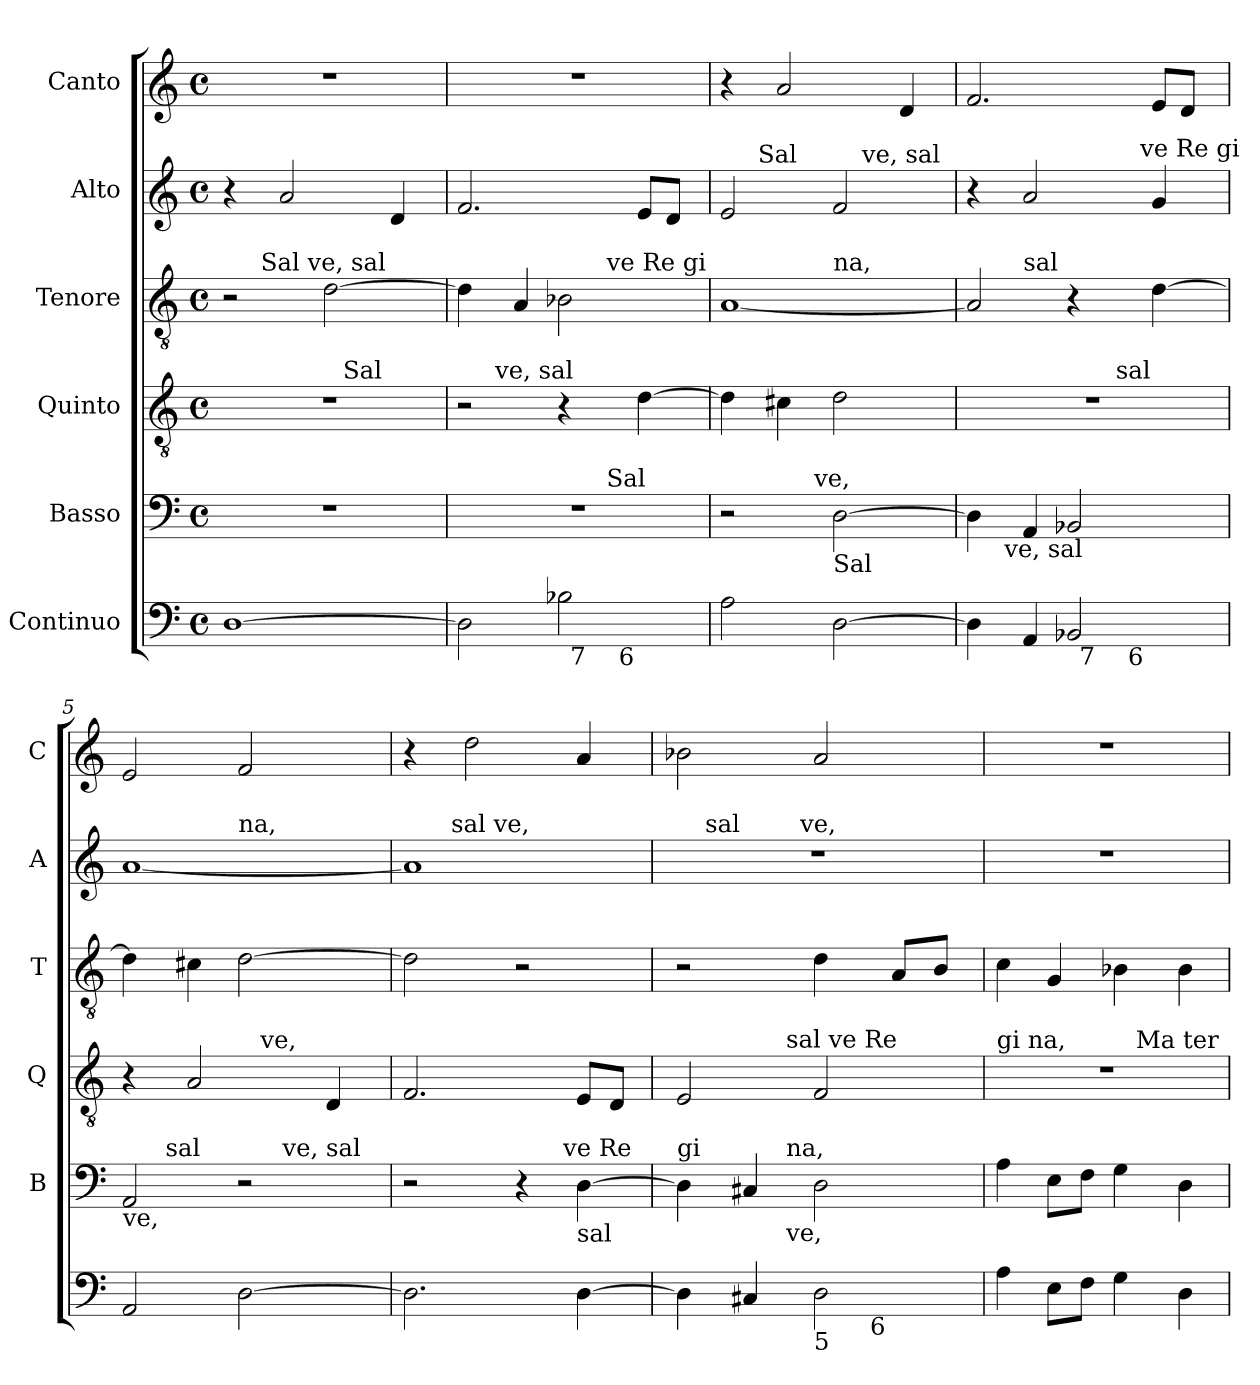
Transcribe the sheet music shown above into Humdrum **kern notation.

**kern	**kern	**kern	**kern	**kern	**kern
*part6	*part5	*part4	*part3	*part2	*part1
*staff6	*staff5	*staff4	*staff3	*staff2	*staff1
*I"Continuo	*I"Basso	*I"Quinto	*I"Tenore	*I"Alto	*I"Canto
*	*I'B	*I'Q	*I'T	*I'A	*I'C
*clefF4	*clefF4	*clefGv2	*clefGv2	*clefG2	*clefG2
*	*ITrd7c12	*	*	*	*
*k[]	*k[]	*k[]	*k[]	*k[]	*k[]
*C:	*C:	*C:	*C:	*C:	*C:
*M4/4	*M4/4	*M4/4	*M4/4	*M4/4	*M4/4
*met(c)	*met(c)	*met(c)	*met(c)	*met(c)	*met(c)
=1	=1	=1	=1	=1	=1
*	*	*^	*^	*	*
[>1D	1r	1r	2ryy	2r	8.ryy	4r	1r
!	!	!	!	!	!LO:TX:a:t=Sal ve, sal	!	!
.	.	.	.	.	2ryy	.	.
.	.	.	.	.	.	2a/	.
.	.	.	16ryy	[>2d\	.	.	.
!	!	!	!LO:TX:a:t=Sal	!	!	!	!
.	.	.	4..ryy	.	.	.	.
.	.	.	.	.	4ryy	.	.
.	.	.	.	.	.	4d/	.
.	.	.	.	.	16ryy	.	.
=2	=2	=2	=2	=2	=2	=2	=2
*^	*^	*	*	*	*	*	*
*	*^	*	*	*	*	*	*	*	*
2D\]	2ryy	2ryy	1r	2ryy	2r	8.ryy	4d\]	2ryy	2.f/	1r
!	!	!	!	!	!	!LO:TX:a:t=ve, sal	!	!	!	!
.	.	.	.	.	.	2ryy	.	.	.	.
.	.	.	.	.	.	.	4A/	.	.	.
2B-X\	32ryy	8.ryy	.	8ryy	4r	.	2B-X\	8ryy	.	.
!	!LO:TX:b:t=7	!	!	!	!	!	!	!	!	!
.	4...ryy	.	.	.	.	.	.	.	.	.
.	.	.	.	32ryy	.	.	.	32ryy	.	.
!	!	!	!	!	!	!	!	!LO:TX:a:t=ve Re gi	!	!
!	!	!	!	!LO:TX:a:t=Sal	!	!	!	!	!	!
.	.	.	.	4ryy	.	.	.	4ryy	.	.
!	!	!LO:TX:b:t=6	!	!	!	!	!	!	!	!
.	.	4ryy	.	.	.	4ryy	.	.	.	.
.	.	.	.	.	[>4d\	.	.	.	8e/L	.
.	.	.	.	.	.	.	.	.	8d/J	.
.	.	.	.	16.ryy	.	.	.	16.ryy	.	.
.	.	16ryy	.	.	.	16ryy	.	.	.	.
=3	=3	=3	=3	=3	=3	=3	=3	=3	=3	=3
!	!	!	!	!	!LO:TX:a:t=ve,	!	!	!	!	!
*	*	*	*	*	*	*	*	*	*^	*
*v	*v	*v	*	*	*v	*v	*	*	*	*^	*
2A\	2r	4..ryy	4d\]	[<1A	2ryy	2e/	8.ryy	2ryy	4r
!	!	!	!	!	!	!	!LO:TX:a:t=Sal	!	!
.	.	.	.	.	.	.	2ryy	.	.
.	.	.	4c#X\	.	.	.	.	.	2a/
!	!	!LO:TX:a:t=ve,	!	!	!	!	!	!	!
.	.	2ryy	.	.	.	.	.	.	.
!	!	!	!	!	!LO:TX:a:t=na,	!	!	!	!
!	!LO:TX:b:t=Sal	!	!	!	!	!	!	!	!
[>2D\	[>2DD\	.	2d\	.	2ryy	2f/	.	8ryy	.
!	!	!	!	!	!	!	!	!LO:TX:a:t=ve, sal	!
.	.	.	.	.	.	.	.	4.ryy	.
.	.	.	.	.	.	.	4ryy	.	.
.	.	.	.	.	.	.	.	.	4d/
.	.	16ryy	.	.	.	.	16ryy	.	.
*	*	*	*	*	*	*	*v	*v	*
=4	=4	=4	=4	=4	=4	=4	=4	=4
*^	*	*	*^	*	*	*	*	*
*	*^	*	*	*	*	*	*	*	*	*
4D\]	2ryy	2ryy	4DD\]	8.ryy	1r	2ryy	2A/]	4ryy	4r	2ryy	2.f/
!	!	!	!	!LO:TX:b:t=ve, sal	!	!	!	!	!	!	!
.	.	.	.	2ryy	.	.	.	.	.	.	.
!	!	!	!	!	!	!	!	!LO:TX:a:t=sal	!	!	!
4AA/	.	.	4AAA/	.	.	.	.	2.ryy	2a/	.	.
2BB-X/	32ryy	8.ryy	2BBB-X/	.	.	8ryy	4r	.	.	8..ryy	.
!	!LO:TX:b:t=7	!	!	!	!	!	!	!	!	!	!
.	4...ryy	.	.	.	.	.	.	.	.	.	.
.	.	.	.	.	.	32ryy	.	.	.	.	.
!	!	!	!	!	!	!LO:TX:a:t=sal	!	!	!	!	!
.	.	.	.	.	.	4ryy	.	.	.	.	.
!	!	!LO:TX:b:t=6	!	!	!	!	!	!	!	!	!
.	.	4ryy	.	4ryy	.	.	.	.	.	.	.
!	!	!	!	!	!	!	!	!	!	!LO:TX:a:t=ve Re gi	!
.	.	.	.	.	.	.	.	.	.	4ryy	.
.	.	.	.	.	.	.	[>4d\	.	4g/	.	8e/L
.	.	.	.	.	.	.	.	.	.	.	8d/J
.	.	.	.	.	.	16.ryy	.	.	.	.	.
.	.	16ryy	.	16ryy	.	.	.	.	.	.	.
.	.	.	.	.	.	.	.	.	.	32ryy	.
=5	=5	=5	=5	=5	=5	=5	=5	=5	=5	=5	=5
!	!	!	!	!	!	!	!LO:TX:a:t=ve,	!	!	!	!
!	!	!	!LO:TX:b:t=ve,	!	!	!	!	!	!	!	!
*v	*v	*v	*	*^	*	*	*v	*v	*	*	*
2AA/	2AAA/	8.ryy	2ryy	4r	2ryy	4d\]	[<1a	2ryy	2e/
!	!	!LO:TX:a:t=sal	!	!	!	!	!	!	!
.	.	2ryy	.	.	.	.	.	.	.
.	.	.	.	2A/	.	4c#X\	.	.	.
!	!	!	!	!	!	!	!	!LO:TX:a:t=na,	!
[>2D\	2r	.	8ryy	.	16ryy	[>2d\	.	2ryy	2f/
!	!	!	!	!	!LO:TX:a:t=ve,	!	!	!	!
.	.	.	.	.	4..ryy	.	.	.	.
!	!	!	!LO:TX:a:t=ve, sal	!	!	!	!	!	!
.	.	.	4.ryy	.	.	.	.	.	.
.	.	4ryy	.	.	.	.	.	.	.
.	.	.	.	4D/	.	.	.	.	.
.	.	16ryy	.	.	.	.	.	.	.
*	*	*v	*v	*	*	*	*	*	*
*	*	*	*v	*v	*	*	*	*
=6	=6	=6	=6	=6	=6	=6	=6
2.D\]	2r	2ryy	2.F/	2d\]	1a]	8..ryy	4r
!	!	!	!	!	!	!LO:TX:a:t=sal ve,	!
.	.	.	.	.	.	2ryy	.
.	.	.	.	.	.	.	2dd\
.	4r	8..ryy	.	2r	.	.	.
!	!	!LO:TX:a:t=ve Re	!	!	!	!	!
.	.	4ryy	.	.	.	4ryy	.
!	!LO:TX:b:t=sal	!	!	!	!	!	!
[>4D\	[>4DD\	.	8E/L	.	.	.	4a/
.	.	.	8D/J	.	.	.	.
.	.	32ryy	.	.	.	32ryy	.
=7	=7	=7	=7	=7	=7	=7	=7
!	!LO:TX:a:t=gi	!	!	!	!	!	!
!LO:TX:b:t=b	!	!	!	!	!	!	!
*^	*	*	*^	*	*	*^	*
4D\]	2ryy	4DD\]	4..ryy	2E/	4..ryy	2r	1r	16.ryy	4...ryy	2b-X\
!	!	!	!	!	!	!	!	!LO:TX:a:t=sal	!	!
.	.	.	.	.	.	.	.	2ryy	.	.
4C#X/	.	4CC#X/	.	.	.	.	.	.	.	.
!	!	!	!	!	!LO:TX:a:t=sal ve Re	!	!	!	!	!
!	!	!	!LO:TX:a:t=na,	!	!	!	!	!	!	!
!	!	!	!LO:TX:b:t=ve,	!	!	!	!	!	!	!
.	.	.	2ryy	.	2ryy	.	.	.	.	.
!	!	!	!	!	!	!	!	!	!LO:TX:a:t=ve,	!
.	.	.	.	.	.	.	.	.	2ryy	.
!LO:TX:b:t=5	!	!	!	!	!	!	!	!	!	!
2D\	8.ryy	2DD\	.	2F/	.	4d\	.	.	.	2a/
.	.	.	.	.	.	.	.	4ryy	.	.
!	!LO:TX:b:t=6	!	!	!	!	!	!	!	!	!
.	4ryy	.	.	.	.	.	.	.	.	.
.	.	.	.	.	.	8A/L	.	.	.	.
.	.	.	.	.	.	.	.	8ryy	.	.
.	.	.	.	.	.	8B/J	.	.	.	.
.	16ryy	.	16ryy	.	16ryy	.	.	.	.	.
.	.	.	.	.	.	.	.	32ryy	32ryy	.
!!LO:LB:g=z
=8	=8	=8	=8	=8	=8	=8	=8	=8	=8	=8
!	!	!	!	!LO:TX:a:t=gi na,	!	!	!	!	!	!
!	!	!LO:TX:b:t=sal ve Regi na, Ma ter	!	!	!	!	!	!	!	!
*v	*v	*	*	*	*	*	*v	*v	*v	*
*	*v	*v	*	*	*	*	*
4A\	4AA\	1r	2ryy	4c\	1r	1r
8E\L	8EE\L	.	.	4G/	.	.
8F\J	8FF\J	.	.	.	.	.
4G\	4GG\	.	16ryy	4B-X\	.	.
!	!	!	!LO:TX:a:t=Ma ter	!	!	!
.	.	.	4..ryy	.	.	.
4D\	4DD\	.	.	4B-\	.	.
*	*	*v	*v	*	*	*
=	=	=	=	=	=
*-	*-	*-	*-	*-	*-
